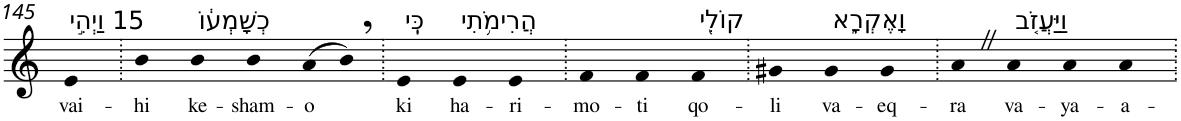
**kern	**text
*part1	*part1
*staff1	*staff1
*I"Piano	*
*I'Pno	*
!!LO:PB:g=z
*clefG2	*
*k[]	*
=145	=145
!LO:TX:a:t=15 וַיְהִ֣י	!
!	!LO:LY:b
4e	vai-
=146.	=146.
!	!LO:LY:b
4b	-hi
!LO:TX:a:t=כְשָׁמְע֔וֹ	!
!	!LO:LY:b
4b	ke-
!	!LO:LY:b
4b	-sham-
!	!LO:LY:b
(>8a	-o
8b,)	.
=147.	=147.
!LO:TX:a:t=כִּֽי	!
!	!LO:LY:b
4e	ki
!LO:TX:a:t=הֲרִימֹ֥תִי	!
!	!LO:LY:b
4e	ha-
!	!LO:LY:b
4e	-ri-
=148.	=148.
!	!LO:LY:b
4f	-mo-
!	!LO:LY:b
4f	-ti
!LO:TX:a:t=קוֹלִ֖י	!
!	!LO:LY:b
4f	qo-
=149.	=149.
!	!LO:LY:b
4g#X	-li
!LO:TX:a:t=וָאֶקְרָ֑א	!
!	!LO:LY:b
4g#	va-
!	!LO:LY:b
4g#	-eq-
=150.	=150.
!	!LO:LY:b
4aZ	-ra
!LO:TX:a:t=וַיַּעֲזֹ֤ב	!
!	!LO:LY:b
4a	va-
!	!LO:LY:b
4a	-ya-
!	!LO:LY:b
4a	-a-
=.	=.
*-	*-
